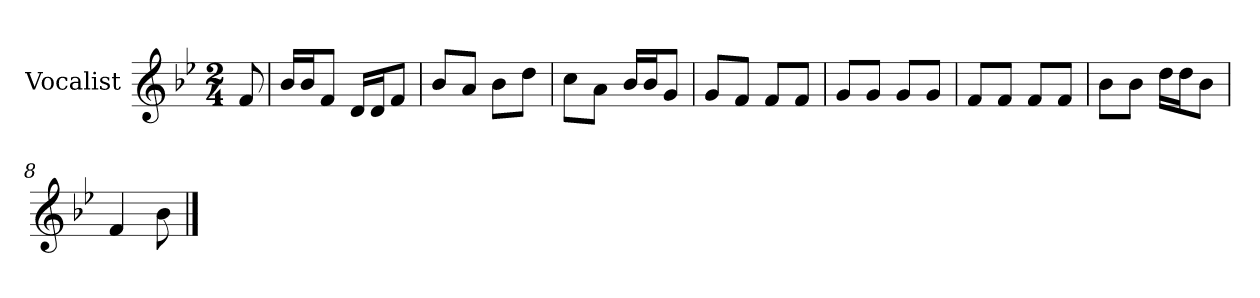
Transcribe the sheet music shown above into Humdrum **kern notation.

**kern
*part1
*staff1
*I"Vocalist
*k[b-e-]
*B-:
*M2/4
=
8f
=1
16b-LL
16b-J
8fJ
16dLL
16dJ
8fJ
=2
8b-L
8aJ
8b-L
8ddJ
=3
8ccL
8aJ
16b-LL
16b-J
8gJ
=4
8gL
8fJ
8fL
8fJ
=5
8gL
8gJ
8gL
8gJ
=6
8fL
8fJ
8fL
8fJ
=7
8b-L
8b-J
16ddLL
16ddJ
8b-J
=8
4f
8b-
==
*-
